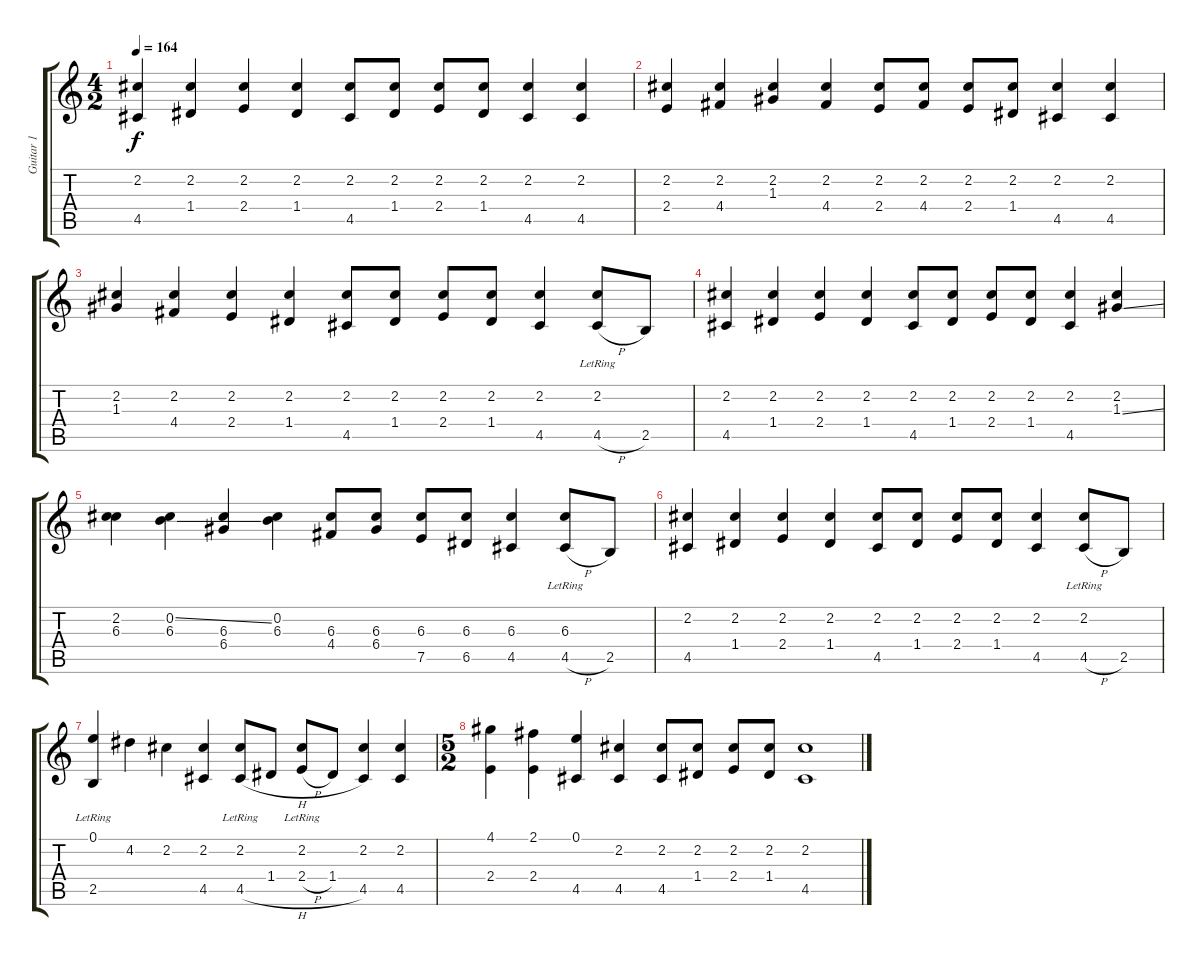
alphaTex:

\track ("Guitar 1" "Guitar 1") {instrument overdrivenguitar}
\staff {score tabs}
\tuning (E4 B3 G3 D3 A2 E2) {hide}
\ts (4 2)
\tempo 164
\clef g2
\ks c
(2.2 4.5).4{dy f instrument overdrivenguitar} (2.2 1.4).4 (2.2 2.4).4 (2.2 1.4).4 (2.2 4.5).8 (2.2 1.4).8 (2.2 2.4).8 (2.2 1.4).8 (2.2 4.5).4 (2.2 4.5).4 |
(2.2 2.4).4 (2.2 4.4).4 (2.2 1.3).4 (2.2 4.4).4 (2.2 2.4).8 (2.2 4.4).8 (2.2 2.4).8 (2.2 1.4).8 (2.2 4.5).4 (2.2 4.5).4 |
(2.2 1.3).4 (2.2 4.4).4 (2.2 2.4).4 (2.2 1.4).4 (2.2 4.5).8 (2.2 1.4).8 (2.2 2.4).8 (2.2 1.4).8 (2.2 4.5).4 (2.2{lr} 4.5{h}).8 2.5.8 |
(2.2 4.5).4 (2.2 1.4).4 (2.2 2.4).4 (2.2 1.4).4 (2.2 4.5).8 (2.2 1.4).8 (2.2 2.4).8 (2.2 1.4).8 (2.2 4.5).4 (2.2 1.3{ss}).4 |
(2.2 6.3).4 (0.2{ss} 6.3).4 (6.3 6.4).4 (0.2 6.3).4 (6.3 4.4).8 (6.3 6.4).8 (6.3 7.5).8 (6.3 6.5).8 (6.3 4.5).4 (6.3{lr} 4.5{h}).8 2.5.8 |
(2.2 4.5).4 (2.2 1.4).4 (2.2 2.4).4 (2.2 1.4).4 (2.2 4.5).8 (2.2 1.4).8 (2.2 2.4).8 (2.2 1.4).8 (2.2 4.5).4 (2.2{lr} 4.5{h}).8 2.5.8 |
(0.1 2.5{lr}).4 4.2.4 2.2.4 (2.2 4.5).4 (2.2{lr} 4.5{h}).8 1.4.8 (2.2{lr} 2.4{h}).8 1.4.8 (2.2 4.5).4 (2.2 4.5).4 |
\ts (5 2)
(4.1 2.4).4 (2.1 2.4).4 (0.1 4.5).4 (2.2 4.5).4 (2.2 4.5).8 (2.2 1.4).8 (2.2 2.4).8 (2.2 1.4).8 (2.2 4.5).1
